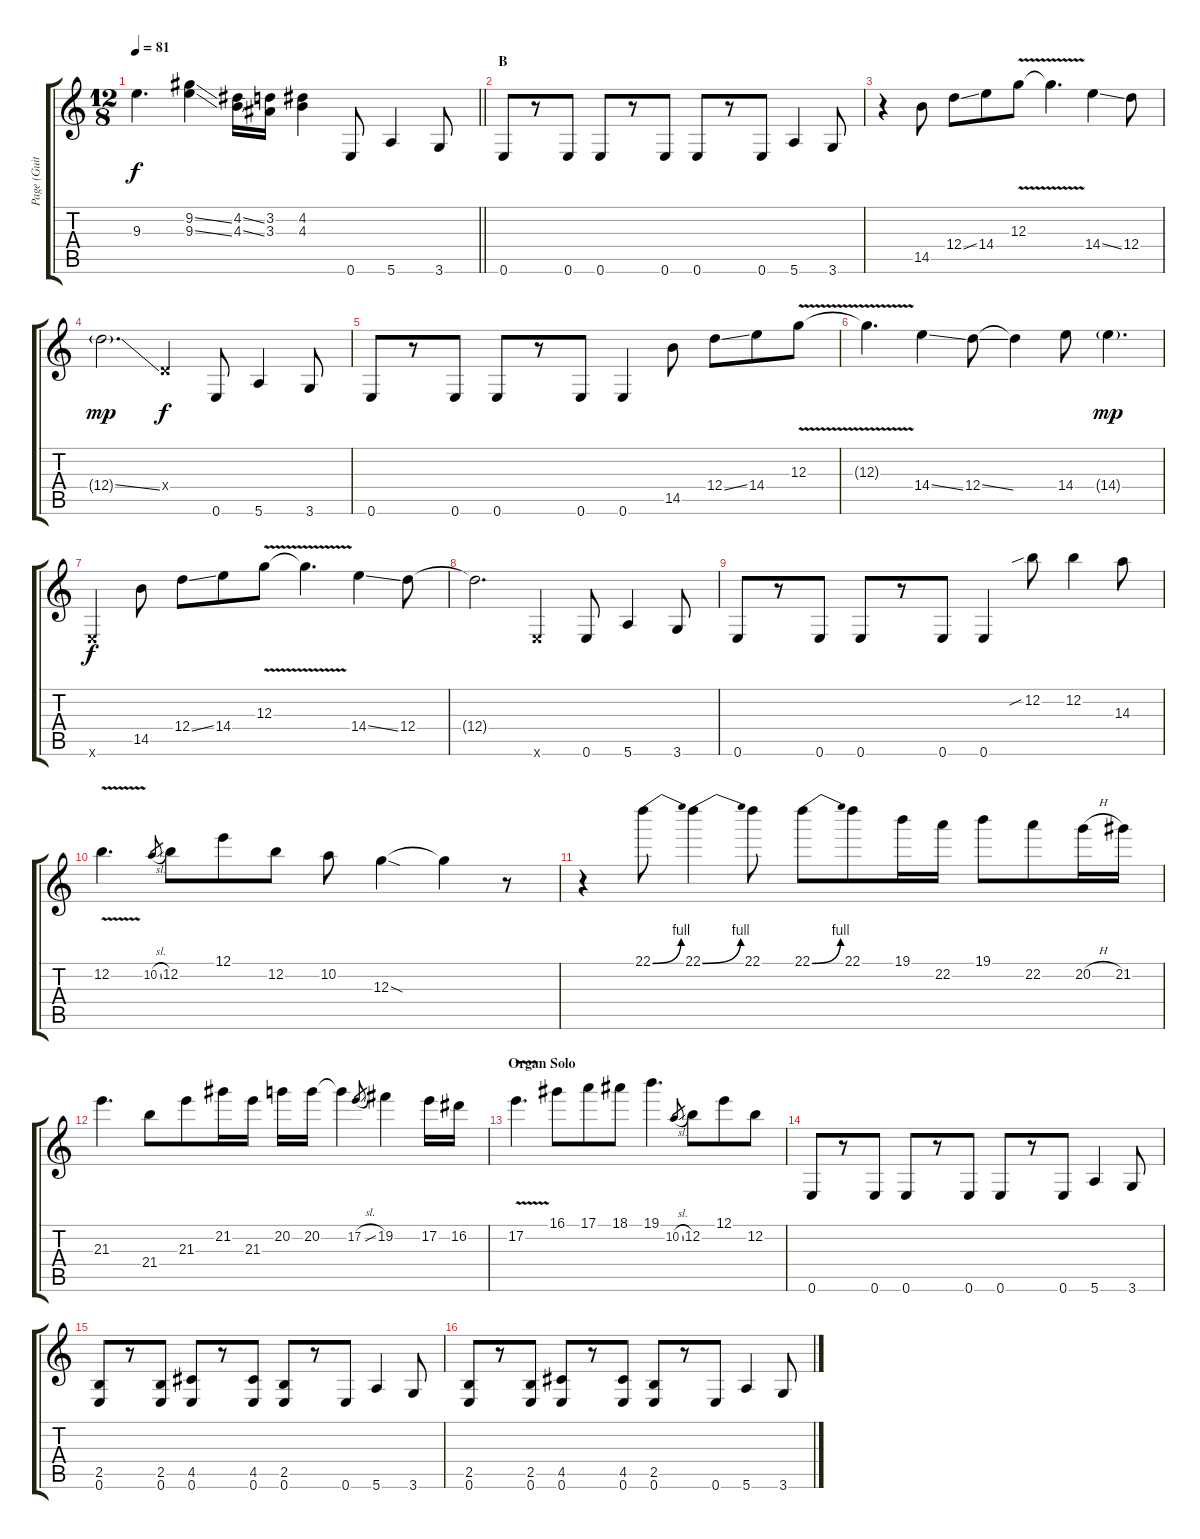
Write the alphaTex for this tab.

\track ("Page (Guitar)" "Page (Guit") {instrument distortionguitar}
\staff {score tabs}
\tuning (E4 B3 G3 D3 A2 E2) {hide}
\ts (12 8)
\tempo 81
\clef g2
\barLineRight lightlight
\ks c
9.3.4{d dy f} (9.2{ss} 9.3{ss}).4 (4.2{ss} 4.3{ss}).16 (3.2 3.3).16 (4.2 4.3).4 0.6.8 5.6.4 3.6.8 |
\section ("" "B")
0.6.8 r.8 0.6.8 0.6.8 r.8 0.6.8 0.6.8 r.8 0.6.8 5.6.4 3.6.8 |
r.4 14.5.8 12.4{ss}.8 14.4.8 12.3{v}.8 12.3{t}.4{d} 14.4{ss}.4 12.4.8 |
12.4{ss g}.2{d dy mp} 0.4{x}.4{dy f} 0.6.8 5.6.4 3.6.8 |
0.6.8 r.8 0.6.8 0.6.8 r.8 0.6.8 0.6.4 14.5.8 12.4{ss}.8 14.4.8 12.3{v}.8 |
12.3{t}.4{d} 14.4{ss}.4 12.4{ss}.8 12.4{t}.4 14.4.8 14.4{g}.4{d dy mp} |
0.6{x}.4{dy f} 14.5.8 12.4{ss}.8 14.4.8 12.3{v}.8 12.3{t}.4{d} 14.4{ss}.4 12.4.8 |
12.4{t}.2{d} 0.6{x}.4 0.6.8 5.6.4 3.6.8 |
0.6.8 r.8 0.6.8 0.6.8 r.8 0.6.8 0.6.4 12.2{sib}.8 12.2.4 14.3.8 |
12.2{v}.4{d} 10.2{sl}.8{gr} 12.2.8 12.1.8 12.2.8 10.2.8 12.3{sod}.4 12.3{t}.4 r.8 |
r.4 22.1{be (bend 0 0 60 4)}.8 22.1{be (bend 0 0 60 4)}.4 22.1.8 22.1{be (bend 0 0 60 4)}.8 22.1.8 19.1.16 22.2.16 19.1.8 22.2.8 20.2{h}.16 21.2.16 |
21.3.4{d} 21.4.8 21.3.8 21.2.16 21.3.16 20.2.16 20.2.16 20.2{t}.4 17.2{sl}.8{gr} 19.2.4 17.2.16 16.2.16 |
\section ("" "Organ Solo")
17.2{v}.4{d} 16.1.8 17.1.8 18.1.8 19.1.4{d} 10.2{sl}.8{gr} 12.2.8 12.1.8 12.2.8 |
0.6.8 r.8 0.6.8 0.6.8 r.8 0.6.8 0.6.8 r.8 0.6.8 5.6.4 3.6.8 |
(2.5 0.6).8 r.8 (2.5 0.6).8 (4.5 0.6).8 r.8 (4.5 0.6).8 (2.5 0.6).8 r.8 0.6.8 5.6.4 3.6.8 |
(2.5 0.6).8 r.8 (2.5 0.6).8 (4.5 0.6).8 r.8 (4.5 0.6).8 (2.5 0.6).8 r.8 0.6.8 5.6.4 3.6.8
